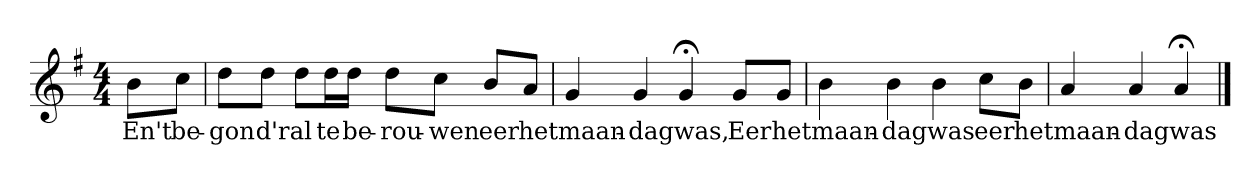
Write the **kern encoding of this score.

**kern	**text
*part1	*part1
*staff1	*staff1
*k[f#]	*
*G:	*
*M4/4	*
*MM120	*
=	=
8bL	En't
8ccJ	be-
=1	=1
8ddL	-gon
8ddJ	d'r
8ddL	al
16ddL	te
16ddJJ	be-
8ddL	-rou-
8ccJ	-wen
8bL	eer
8aJ	het
=2	=2
4g	maan-
4g	-dag
4g;<	was,
8gL	Eer
8gJ	het
=3	=3
4b	maan-
4b	-dag
4b	was
8ccL	eer
8bJ	het
=4	=4
4a	maan-
4a	-dag
4a;<	was
==	==
*-	*-
